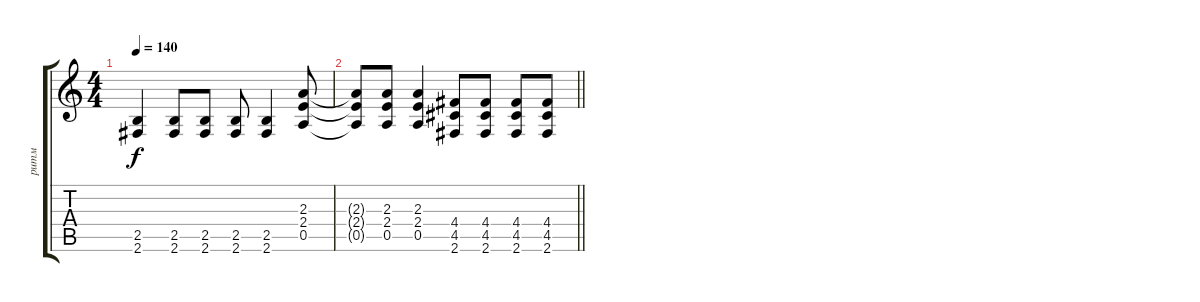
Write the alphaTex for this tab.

\track ("ритм" "ритм") {instrument distortionguitar}
\staff {score tabs}
\tuning (E4 B3 G3 D3 A2 E2) {hide}
\ts (4 4)
\tempo 140
\clef g2
\ks c
(2.5 2.6).4{dy f} (2.5 2.6).8 (2.5 2.6).8 (2.5 2.6).8 (2.5 2.6).4 (2.3 2.4 0.5).8 |
\barLineRight lightlight
(2.3{t} 2.4{t} 0.5{t}).8 (2.3 2.4 0.5).8 (2.3 2.4 0.5).4 (4.4 4.5 2.6).8 (4.4 4.5 2.6).8 (4.4 4.5 2.6).8 (4.4 4.5 2.6).8
